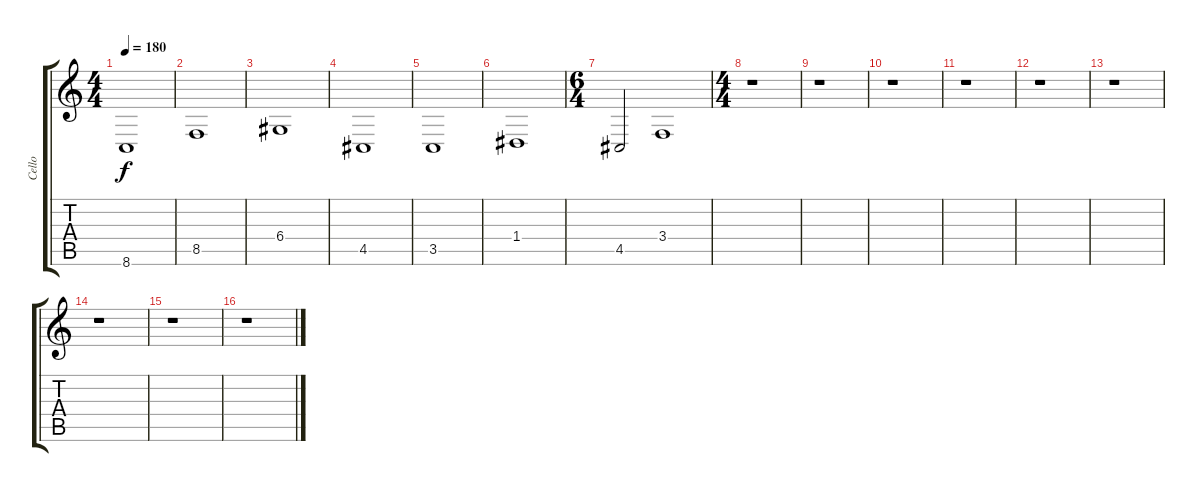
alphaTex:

\track ("Cello" "Cello") {instrument cello}
\staff {score tabs}
\tuning (E4 B3 G3 D3 A2 E2) {hide}
\ts (4 4)
\tempo 180
\clef g2
\ks c
8.6.1{dy f} |
8.5.1 |
6.4.1 |
4.5.1 |
3.5.1 |
1.4.1 |
\ts (6 4)
4.5.2 3.4.1 |
\ts (4 4)
r.1 |
r.1 |
r.1 |
r.1 |
r.1 |
r.1 |
r.1 |
r.1 |
r.1
